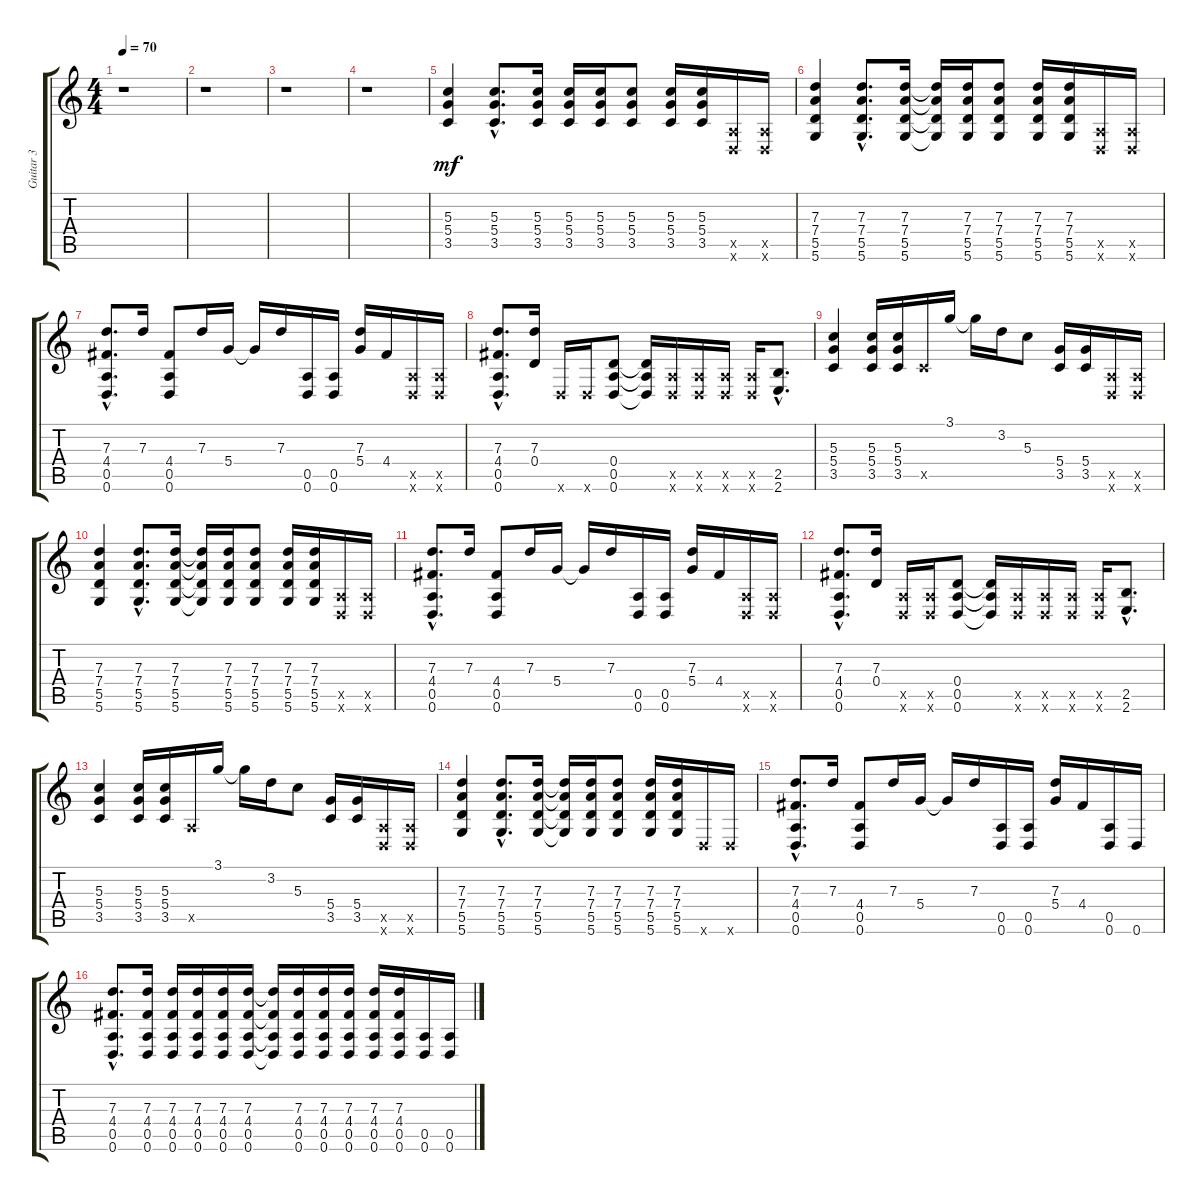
\track ("Guitar 3" "Guitar 3") {instrument distortionguitar}
\staff {score tabs}
\tuning (E4 B3 G3 D3 A2 D2) {hide}
\ts (4 4)
\tempo 70
\clef g2
\ks c
r.1{dy mf} |
r.1 |
r.1 |
r.1 |
(5.3 5.4 3.5).4 (5.3{hac} 5.4{hac} 3.5{hac}).8{d} (5.3 5.4 3.5).16 (5.3 5.4 3.5).16 (5.3 5.4 3.5).16 (5.3 5.4 3.5).8 (5.3 5.4 3.5).16 (5.3 5.4 3.5).16 (0.5{x} 0.6{x}).16 (0.5{x} 0.6{x}).16 |
(7.3 7.4 5.5 5.6).4 (7.3{hac} 7.4{hac} 5.5{hac} 5.6{hac}).8{d} (7.3 7.4 5.5 5.6).16 (7.3{t} 7.4{t} 5.5{t} 5.6{t}).16 (7.3 7.4 5.5 5.6).16 (7.3 7.4 5.5 5.6).8 (7.3 7.4 5.5 5.6).16 (7.3 7.4 5.5 5.6).16 (0.5{x} 0.6{x}).16 (0.5{x} 0.6{x}).16 |
(7.3{hac} 4.4{hac} 0.5{hac} 0.6{hac}).8{d} 7.3.16 (4.4 0.5 0.6).8 7.3.16 5.4.16 5.4{t}.16 7.3.16 (0.5 0.6).16 (0.5 0.6).16 (7.3 5.4).16 4.4.16 (0.5{x} 0.6{x}).16 (0.5{x} 0.6{x}).16 |
(7.3{hac} 4.4{hac} 0.5{hac} 0.6{hac}).8{d} (7.3 0.4).16 0.6{x}.16 0.6{x}.16 (0.4 0.5 0.6).8 (0.4{t} 0.5{t} 0.6{t}).16 (0.5{x} 0.6{x}).16 (0.5{x} 0.6{x}).16 (0.5{x} 0.6{x}).16 (0.5{x} 0.6{x}).16 (2.5{hac} 2.6{hac}).8{d} |
(5.3 5.4 3.5).4 (5.3 5.4 3.5).16 (5.3 5.4 3.5).16 3.5{x}.16 3.1.16 3.1{t}.16 3.2.16 5.3.8 (5.4 3.5).16 (5.4 3.5).16 (0.5{x} 0.6{x}).16 (0.5{x} 0.6{x}).16 |
(7.3 7.4 5.5 5.6).4 (7.3{hac} 7.4{hac} 5.5{hac} 5.6{hac}).8{d} (7.3 7.4 5.5 5.6).16 (7.3{t} 7.4{t} 5.5{t} 5.6{t}).16 (7.3 7.4 5.5 5.6).16 (7.3 7.4 5.5 5.6).8 (7.3 7.4 5.5 5.6).16 (7.3 7.4 5.5 5.6).16 (0.5{x} 0.6{x}).16 (0.5{x} 0.6{x}).16 |
(7.3{hac} 4.4{hac} 0.5{hac} 0.6{hac}).8{d} 7.3.16 (4.4 0.5 0.6).8 7.3.16 5.4.16 5.4{t}.16 7.3.16 (0.5 0.6).16 (0.5 0.6).16 (7.3 5.4).16 4.4.16 (0.5{x} 0.6{x}).16 (0.5{x} 0.6{x}).16 |
(7.3{hac} 4.4{hac} 0.5{hac} 0.6{hac}).8{d} (7.3 0.4).16 (0.5{x} 0.6{x}).16 (0.5{x} 0.6{x}).16 (0.4 0.5 0.6).8 (0.4{t} 0.5{t} 0.6{t}).16 (0.5{x} 0.6{x}).16 (0.5{x} 0.6{x}).16 (0.5{x} 0.6{x}).16 (0.5{x} 0.6{x}).16 (2.5{hac} 2.6{hac}).8{d} |
(5.3 5.4 3.5).4 (5.3 5.4 3.5).16 (5.3 5.4 3.5).16 0.5{x}.16 3.1.16 3.1{t}.16 3.2.16 5.3.8 (5.4 3.5).16 (5.4 3.5).16 (0.5{x} 0.6{x}).16 (0.5{x} 0.6{x}).16 |
(7.3 7.4 5.5 5.6).4 (7.3{hac} 7.4{hac} 5.5{hac} 5.6{hac}).8{d} (7.3 7.4 5.5 5.6).16 (7.3{t} 7.4{t} 5.5{t} 5.6{t}).16 (7.3 7.4 5.5 5.6).16 (7.3 7.4 5.5 5.6).8 (7.3 7.4 5.5 5.6).16 (7.3 7.4 5.5 5.6).16 0.6{x}.16 0.6{x}.16 |
(7.3{hac} 4.4{hac} 0.5{hac} 0.6{hac}).8{d} 7.3.16 (4.4 0.5 0.6).8 7.3.16 5.4.16 5.4{t}.16 7.3.16 (0.5 0.6).16 (0.5 0.6).16 (7.3 5.4).16 4.4.16 (0.5 0.6).16 0.6.16 |
(7.3{hac} 4.4{hac} 0.5{hac} 0.6{hac}).8{d} (7.3 4.4 0.5 0.6).16 (7.3 4.4 0.5 0.6).16 (7.3 4.4 0.5 0.6).16 (7.3 4.4 0.5 0.6).16 (7.3 4.4 0.5 0.6).16 (7.3{t} 4.4{t} 0.5{t} 0.6{t}).16 (7.3 4.4 0.5 0.6).16 (7.3 4.4 0.5 0.6).16 (7.3 4.4 0.5 0.6).16 (7.3 4.4 0.5 0.6).16 (7.3 4.4 0.5 0.6).16 (0.5 0.6).16 (0.5 0.6).16
